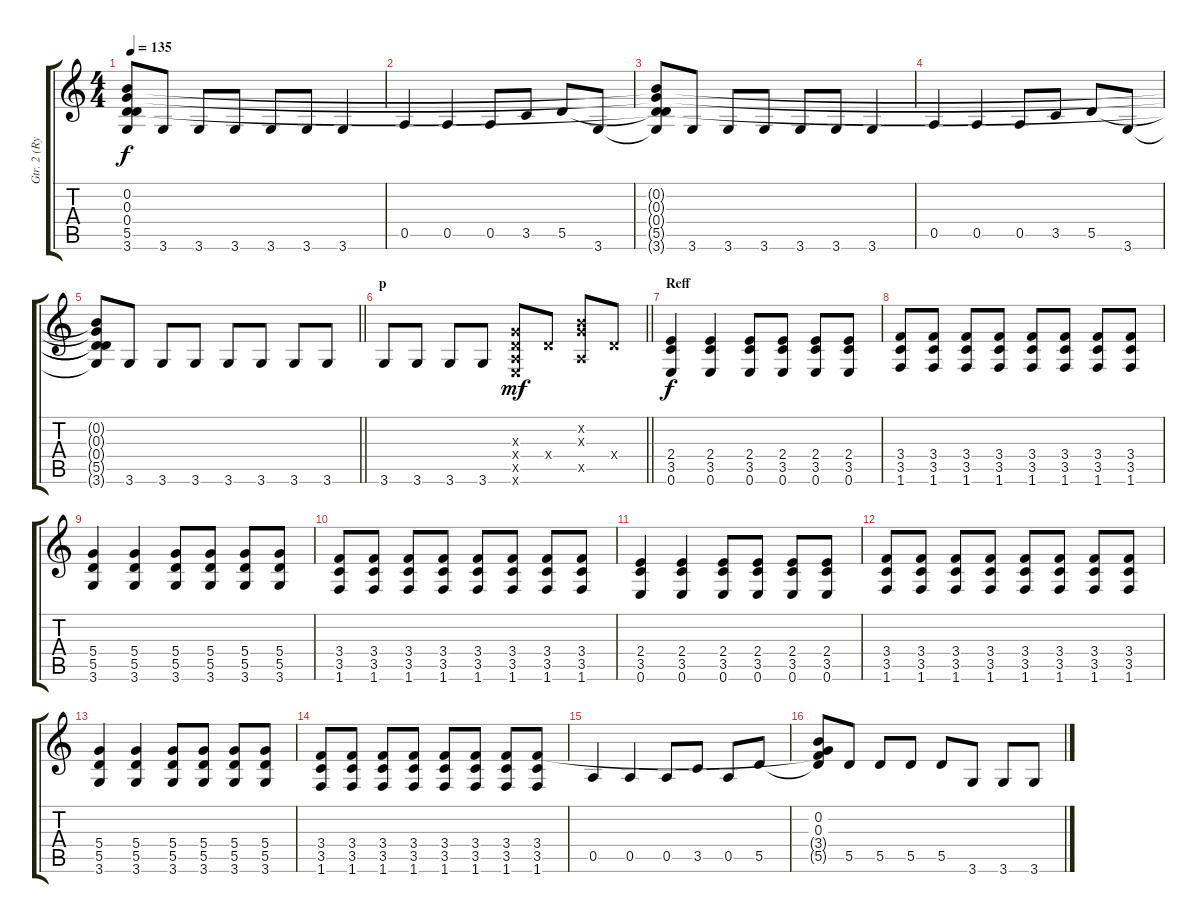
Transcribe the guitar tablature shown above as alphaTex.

\track ("Gtr. 2 (Ryan mendez)" "Gtr. 2 (Ry") {instrument acousticguitarsteel}
\staff {score tabs}
\tuning (E4 B3 G3 D3 A2 E2) {hide}
\ts (4 4)
\tempo 135
\clef g2
\ks c
(0.2{t} 0.3{t} 0.4{t} 5.5{t} 3.6{t}).8{dy f} 3.6.8 3.6.8 3.6.8 3.6.8 3.6.8 3.6.4 |
0.5.4 0.5.4 0.5.8 3.5.8 5.5.8 3.6.8 |
(0.2{t} 0.3{t} 0.4{t} 5.5{t} 3.6{t}).8 3.6.8 3.6.8 3.6.8 3.6.8 3.6.8 3.6.4 |
0.5.4 0.5.4 0.5.8 3.5.8 5.5.8 3.6.8 |
\barLineRight lightlight
(0.2{t} 0.3{t} 0.4{t} 5.5{t} 3.6{t}).8 3.6.8 3.6.8 3.6.8 3.6.8 3.6.8 3.6.8 3.6.8 |
\section ("" "p")
\barLineRight lightlight
3.6.8 3.6.8 3.6.8 3.6.8 (0.3{x} 0.4{x} 0.5{x} 0.6{x}).8{dy mf} 0.4{x}.8 (0.2{x} 0.3{x} 0.5{x}).8 0.4{x}.8 |
\section ("" "Reff")
(2.4 3.5 0.6).4{dy f volume 6} (2.4 3.5 0.6).4 (2.4 3.5 0.6).8 (2.4 3.5 0.6).8 (2.4 3.5 0.6).8 (2.4 3.5 0.6).8 |
(3.4 3.5 1.6).8 (3.4 3.5 1.6).8 (3.4 3.5 1.6).8 (3.4 3.5 1.6).8 (3.4 3.5 1.6).8 (3.4 3.5 1.6).8 (3.4 3.5 1.6).8 (3.4 3.5 1.6).8 |
(5.4 5.5 3.6).4 (5.4 5.5 3.6).4 (5.4 5.5 3.6).8 (5.4 5.5 3.6).8 (5.4 5.5 3.6).8 (5.4 5.5 3.6).8 |
(3.4 3.5 1.6).8 (3.4 3.5 1.6).8 (3.4 3.5 1.6).8 (3.4 3.5 1.6).8 (3.4 3.5 1.6).8 (3.4 3.5 1.6).8 (3.4 3.5 1.6).8 (3.4 3.5 1.6).8 |
(2.4 3.5 0.6).4 (2.4 3.5 0.6).4 (2.4 3.5 0.6).8 (2.4 3.5 0.6).8 (2.4 3.5 0.6).8 (2.4 3.5 0.6).8 |
(3.4 3.5 1.6).8 (3.4 3.5 1.6).8 (3.4 3.5 1.6).8 (3.4 3.5 1.6).8 (3.4 3.5 1.6).8 (3.4 3.5 1.6).8 (3.4 3.5 1.6).8 (3.4 3.5 1.6).8 |
(5.4 5.5 3.6).4 (5.4 5.5 3.6).4 (5.4 5.5 3.6).8 (5.4 5.5 3.6).8 (5.4 5.5 3.6).8 (5.4 5.5 3.6).8 |
(3.4 3.5 1.6).8 (3.4 3.5 1.6).8 (3.4 3.5 1.6).8 (3.4 3.5 1.6).8 (3.4 3.5 1.6).8 (3.4 3.5 1.6).8 (3.4 3.5 1.6).8 (3.4 3.5 1.6).8 |
0.5.4 0.5.4 0.5.8 3.5.8 0.5.8 5.5.8 |
(0.2 0.3 3.4{t} 5.5{t}).8 5.5.8 5.5.8 5.5.8 5.5.8 3.6.8 3.6.8 3.6.8
